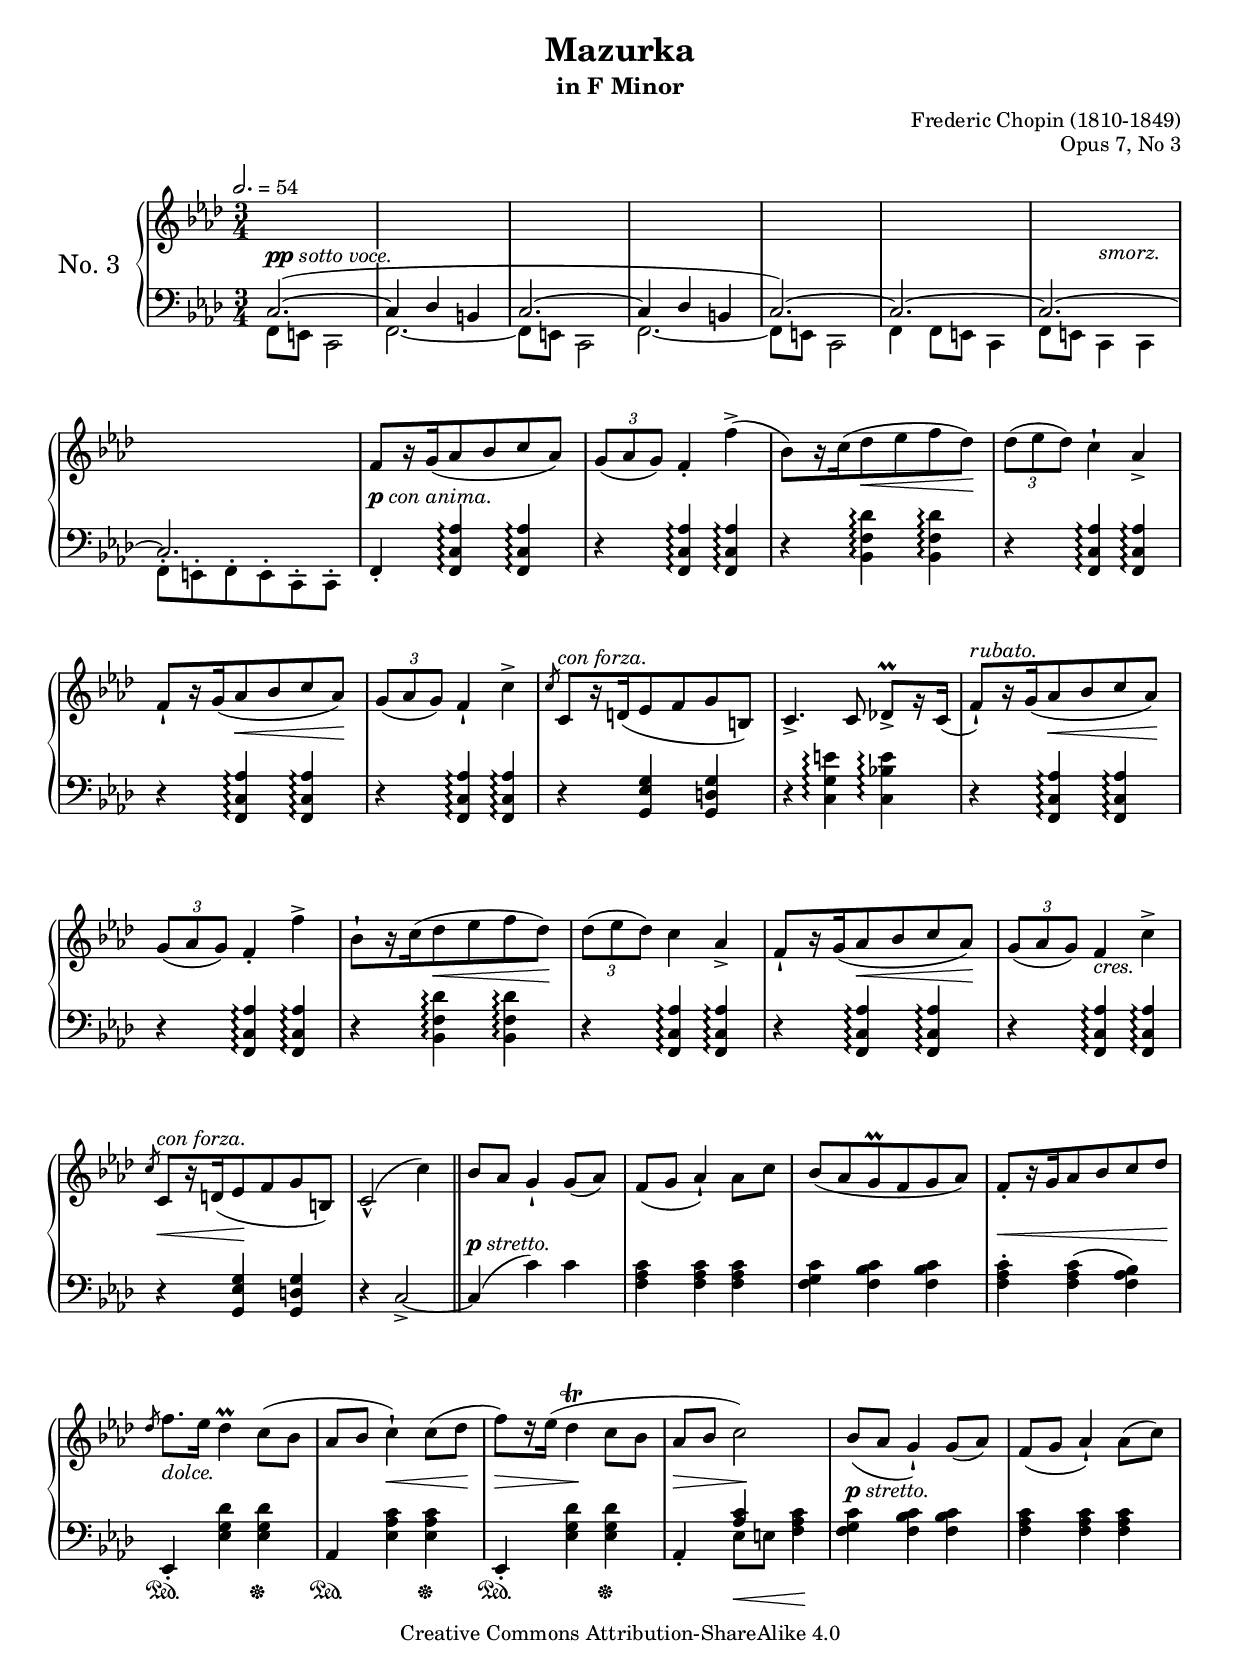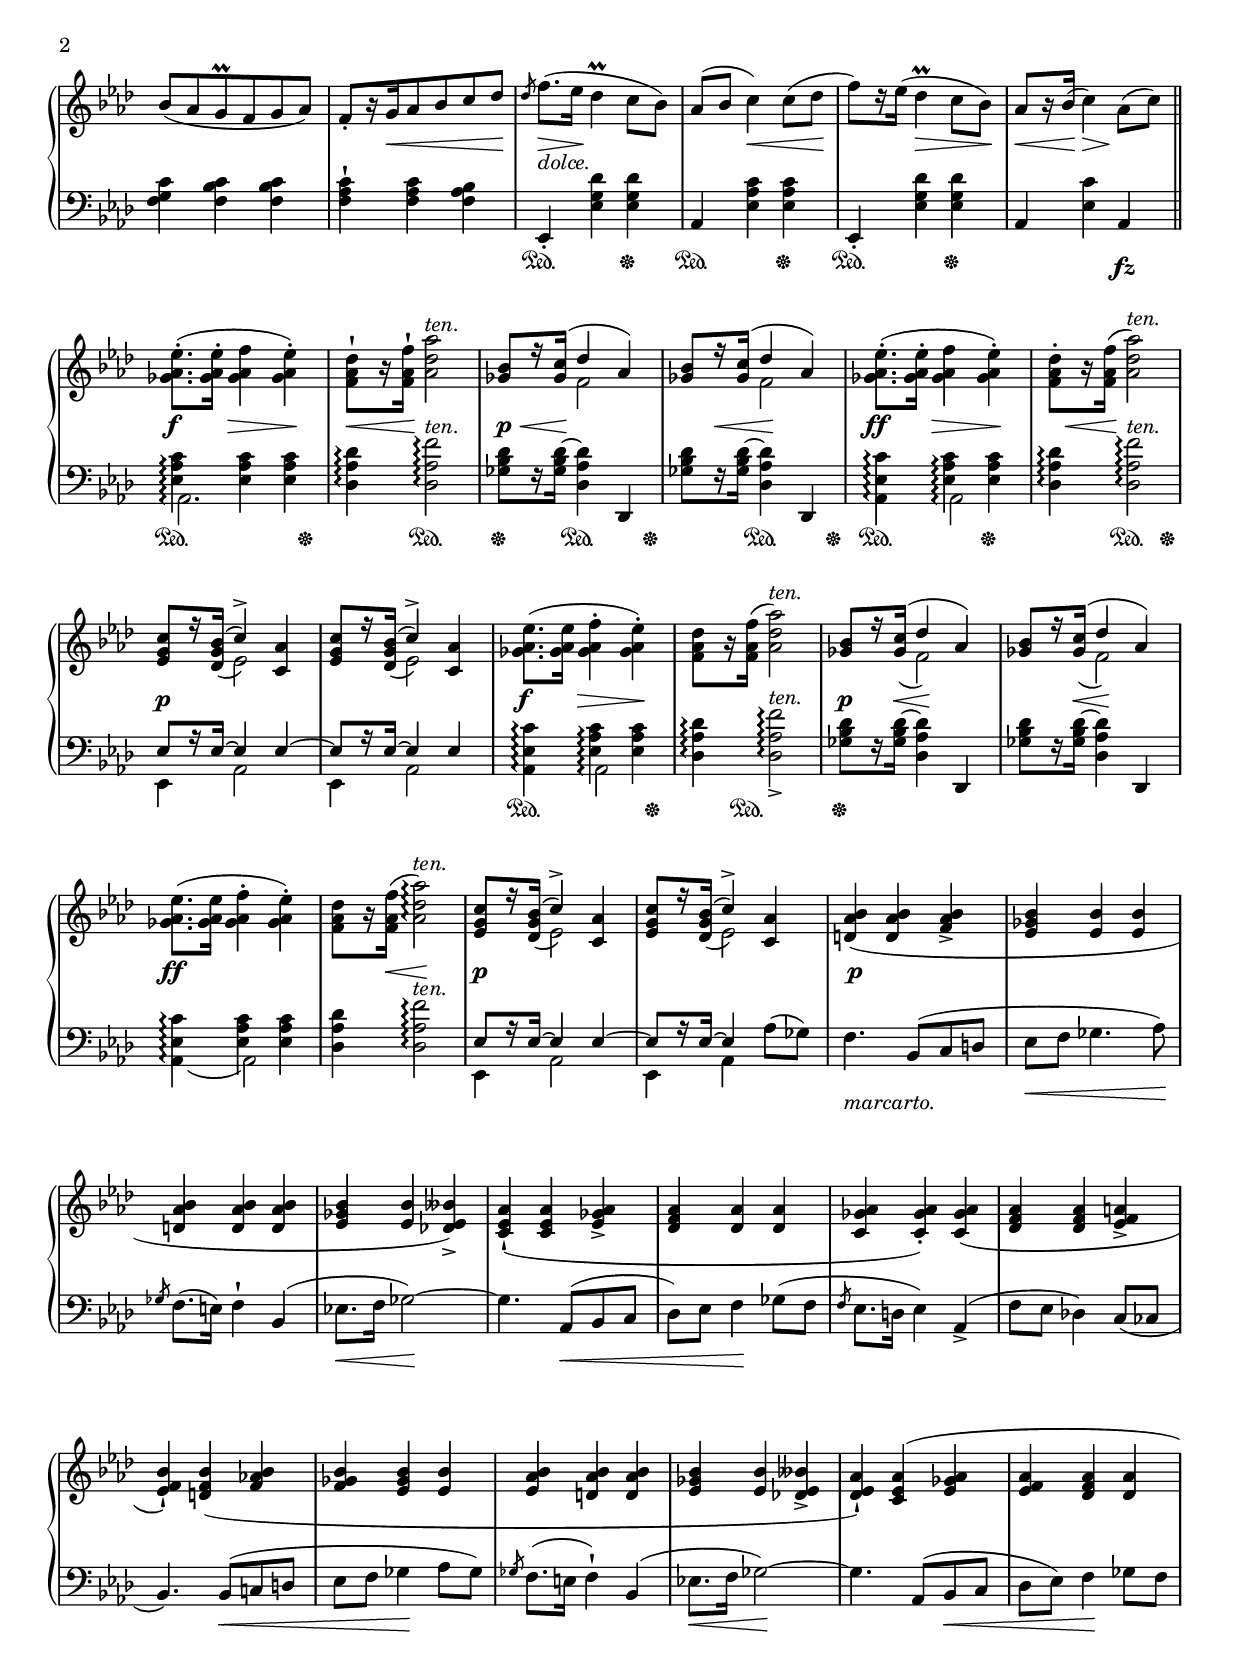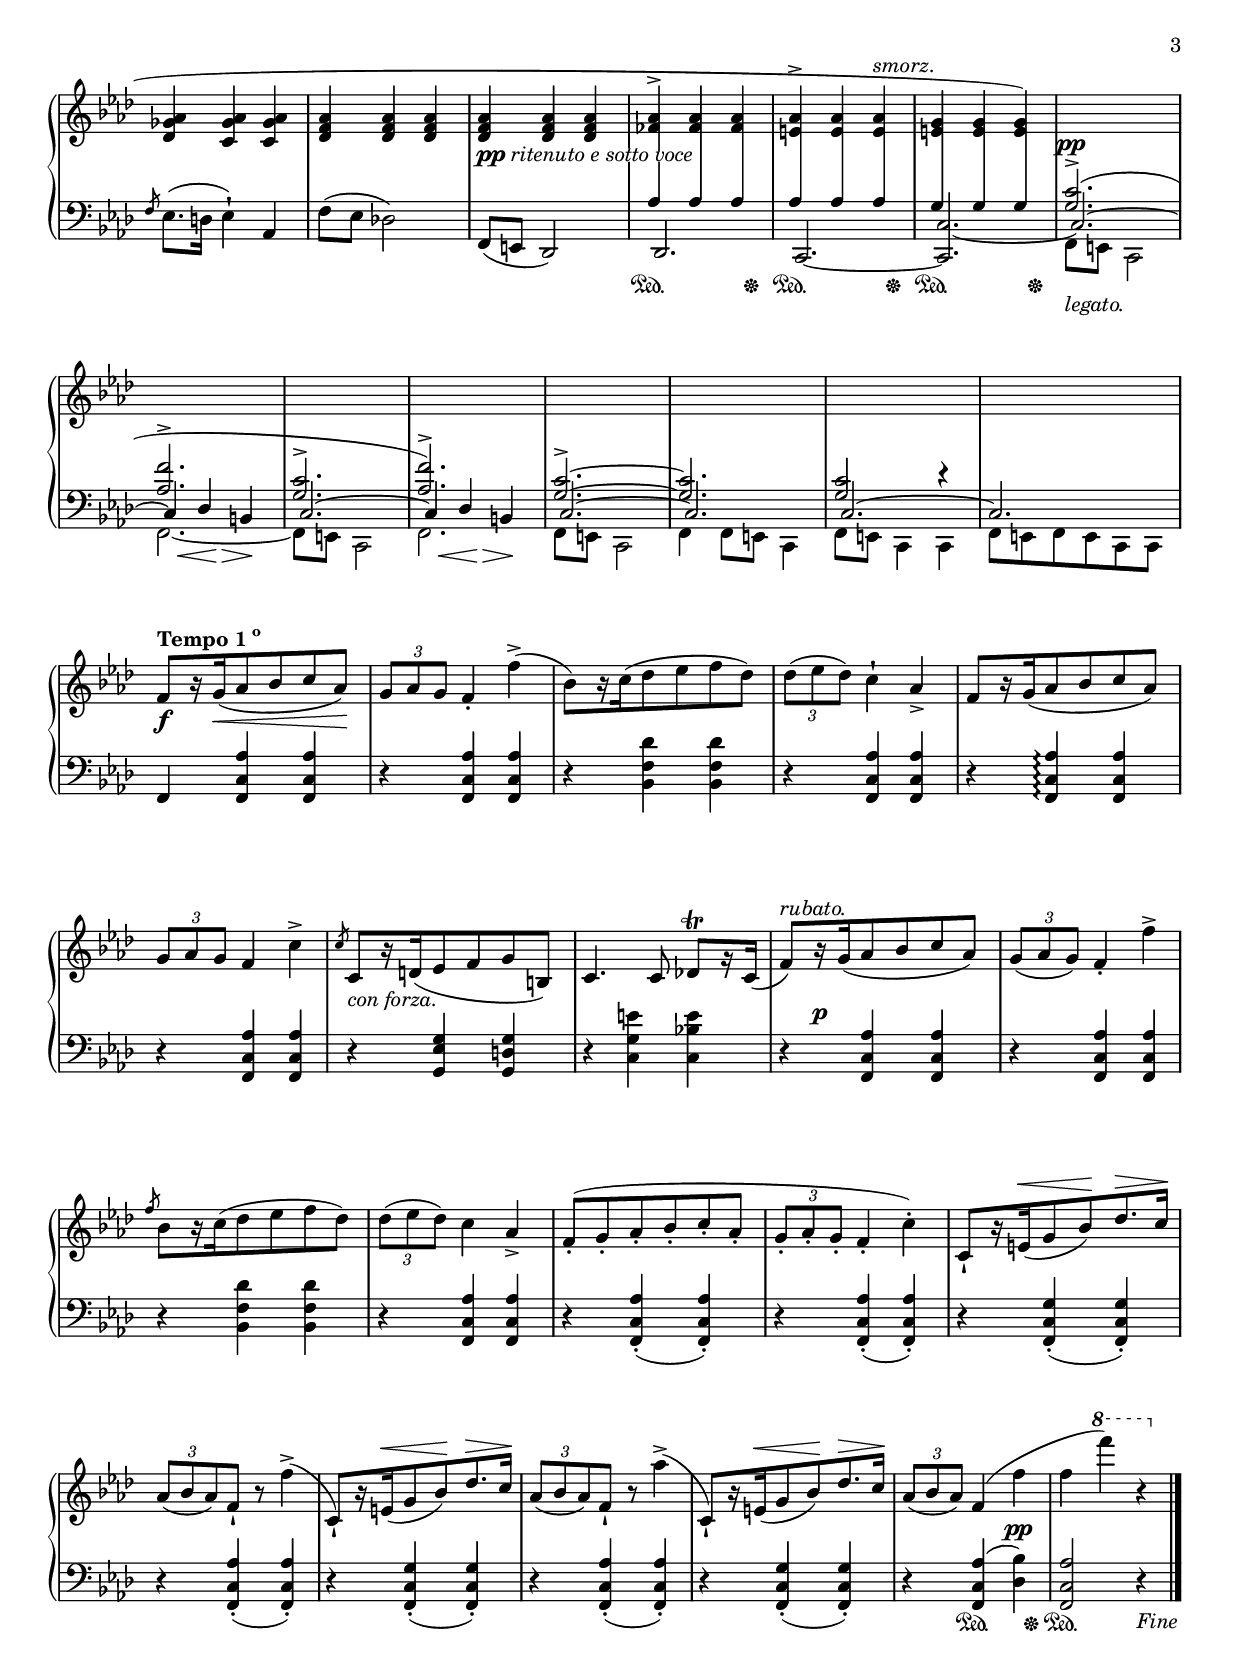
%...+....1....+....2....+....3....+....4....+....5....+....6....+....7....+....

\version "2.20.0"
\language "english"

\header {
  title = "Mazurka"
  subtitle = "in F Minor"
  composer = "Frederic Chopin (1810-1849)"
  opus = "Opus 7, No 3"
  date = "1830 – 1832"
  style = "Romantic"
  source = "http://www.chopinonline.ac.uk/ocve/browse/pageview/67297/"
  
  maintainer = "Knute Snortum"
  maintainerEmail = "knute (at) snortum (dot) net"
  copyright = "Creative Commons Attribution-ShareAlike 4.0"
  
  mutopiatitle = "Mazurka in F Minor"
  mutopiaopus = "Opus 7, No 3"
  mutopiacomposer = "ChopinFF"
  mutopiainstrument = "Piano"
}

sd = \sustainOn 
su = \sustainOff

arpeggioPositionA = \once \override Staff.Arpeggio.positions = #'(-2 . 3)
arpeggioPositionB = \once \override Staff.Arpeggio.positions = #'(-2 . 3)

slurPositionA = \once \override Slur.positions = #'(0 . 0)
slurPositionB = \once \override Slur.positions = #'(0 . 0)
slurPositionC = \once \override Slur.positions = #'(0 . 1.5)

tieShapeA = \shape #'((0 . 0) (0 . 0.2) (0 . 0.2) (0 . 0)) \etc
tieShapeB = \shape #'((0 . 0) (0 . 0.2) (0 . 0.2) (0 . 0)) \etc
tieShapeC = \shape #'((0 . 0) (0 . 0.2) (0 . 0.2) (0 . 0)) \etc
tieShapeD = \shape #'((0 . 0) (0 . 0.2) (0 . 0.2) (0 . 0)) \etc
tieShapeE = \shape #'((0 . 0) (0 . 0.2) (0 . 0.2) (0 . 0)) \etc
tieShapeF = \shape #'((0 . 0) (0 . -0.2) (0 . -0.2) (0 . 0)) \etc
tieShapeG = \shape #'((0 . 0) (0 . -0.2) (0 . -0.2) (0 . 0)) \etc
tieShapeH = \shape #'((0 . 0) (0 . -0.2) (0 . -0.2) (0 . 0.2)) \etc
tieShapeI = \shape #'((0 . 0) (0 . 0.2) (0 . 0.2) (0 . 0)) \etc
tieShapeJ = \shape #'((0 . 0) (0 . 0.2) (0 . 0.2) (0 . 0)) \etc

global = {
  \key f \minor
  \time 3/4
  \accidentalStyle piano
  \override Slur.details.accidental-collision = #1000
}

rightHand = \relative c' {
  \global
  \clef treble
  \tempo 2. = 54
  \omit TupletBracket
  
  s2. * 8 |
  
  \barNumberCheck 9
  f8[ r16 g( af8 bf c af]) |
  \tuplet 3/2 { g8( af g) } f4-. f'->( |
  bf,8)[ r16 c16( df8 ef f df]) |
  \tuplet 3/2 { df8( ef df) } c4-! af-> |
  f8[-! r16 g( af8 bf c af]) |
  \tuplet 3/2 { g8( af g) } f4-! c'4-> |
  \slashedGrace { c8 } c,8[^\markup { \italic "con forza." } 
    r16 d( ef8 f g b,)] |
  c4.-> c8 df8->\prall[ r16 c]( |
  
  \barNumberCheck 17
  f8)[-!^\markup { \italic rubato. } r16 g( af8 bf c af)] |
  \tuplet 3/2 { g8( af g) } f4-. f'-> |
  bf,8[-! r16 c( df8 ef f df)] |
  \tuplet 3/2 { df8( ef df) } c4 af-> |
  f8[-! r16 g( af8 bf c af]) |
  \tuplet 3/2 { g8( af g) } f4 c'-> |
  \slashedGrace { c8 } c,8[^\markup { \italic "con forza." } 
    r16 d( ef8 f g b,)] |
  c2-^( c'4) |
  \bar "||"
  
  \barNumberCheck 25
  bf8 af g4-! g8( af) |
  f8( g af4)-! af8 c |
  bf8( af g\prall f g af) |
  f8-.[ r16 g af8 bf c df] |
  \slashedGrace { df8 } f8. ef16 df4\prall c8( bf |
  af8 bf c4-!) c8( df |
  f8)[ r16 ef]( 
    \tag layout { df4\trill }
    \tag midi { \repeat unfold 4 { ef32 df } }
    c8 bf |
  af8 bf c2) |
  
  \barNumberCheck 33
  bf8( af g4-!) g8( af) |
  f8( g af4)-! af8( c) |
  bf8( af g\prall f g af) |
  f8-.[ r16 g af8 bf c df] |
  \slashedGrace { df8 } f8.( ef16 df4\prall c8 bf) |
  af8( bf c4) c8( df |
  f8)[ r16 ef]( df4\prall c8 bf) |
  af8[ r16 bf]( c4) af8( c) |
  \break
  \bar "||"
  
  \barNumberCheck 41
  <gf af ef'>8.-.( q16-. <gf af f'>4 <gf af ef'>-.) |
  <f af df>8-![ r16 <f af f'>]-! <af df af'>2^\markup { \italic ten. } |
  << { <gf bf>8[ r16 <gf c>]( df'4 af) } \\ { s4 f2 } >> |
  << { <gf bf>8[ r16 <gf c>]( df'4 af) } \\ { s4 f2 } >> |
  <gf af ef'>8.-.( q16-. <gf af f'>4 <gf af ef'>-.) |
  <f af df>8-.[ r16 <f af f'>]( <af df af'>2)^\markup { \italic ten. } |
  <<
    {  
      <ef g c>8[ r16 <df g bf>]( c'4->) <c, af'> |
      <ef g c>8[ r16 <df g bf>]( c'4->) <c, af'> |
    }
    \\
    {  
      s8 s16 \hideNotes \slurPositionA df16( \unHideNotes ef2) | 
      s8 s16 \hideNotes \slurPositionB df16( \unHideNotes ef2) |
    }
  >> 
  <gf af ef'>8.( q16 <gf af f'>4-. <gf af ef'>-.) |
  <f af df>8[ r16 <f af f'>]( <af df af'>2)^\markup { \italic ten. } |
  
  \barNumberCheck 51
  << 
    { <gf bf>8[ r16 <gf c>]( df'4 af) } 
    \\ 
    { s8. \hideNotes gf16( \unHideNotes f2) } 
  >> |
    << 
    { <gf bf>8[ r16 <gf c>]( df'4 af) } 
    \\ 
    { s8. \hideNotes gf16( \unHideNotes f2) } 
  >> |
  <gf af ef'>8.( q16 <gf af f'>4-. <gf af ef'>-.) |
  <f af df>8[ r16 <f af f'>]( <af df af'>2)^\markup { \italic ten. } 
    \arpeggio |
  <<
    {  
      <ef g c>8[ r16 <df g bf>]( c'4->) <c, af'> |
      <ef g c>8[ r16 <df g bf>]( c'4->) <c, af'> |
    }
    \\
    {  
      s8 s16 \hideNotes \slurPositionA df16( \unHideNotes ef2) | 
      s8 s16 \hideNotes \slurPositionB df16( \unHideNotes ef2) |
    }
  >> 
  
  \barNumberCheck 57
  <d af' bf>4( q <f af bf>-> |
  <ef gf bf>4 <ef bf'> q |
  <d af' bf>4 q q |
  <ef gf bf>4 <ef bf'> <df ef bff'>-\tweak Y-offset -5 ->) |
  <c ef af>4-!( q <ef gf af>-> |
  <df f af>4 <df af'> q |
  <c gf' af> q-.) q( |
  <df f af>4 q <ef f a>-> |
  <ef f bf>4-!) <d f bf>( <f af bf> |
  <f gf bf>4 <ef gf bf> <ef bf'> |
  <ef af bf>4 <d af' bf> q |
  <ef gf bf>4 <ef bf'> <df ef bff'>-> |
  <df ef af>4-!) <c ef af>^( <ef gf af> |
  <ef f af>4 <df f af> <df af'> |
  <df gf af>4 <c gf' af> q |
  <df f af>4 q q |
  
  \barNumberCheck 73
  <df f af>4 q q |
  <ff af>^> q q |
  <e af>^> q q^\markup { \italic smorz. } |
  <e g> q q) |
  s2. * 8 |
  
  \barNumberCheck 85
  \tempo \markup { "Tempo 1" \super "o" }
  f8[ r16 g( af8 bf c af)] |
  \tuplet 3/2 { g8 af g } f4-. f'->( |
  bf,8)[ r16 c( df8 ef f df)] |
  \tuplet 3/2 { df8( ef df) } c4-! af-> |
  f8[ r16 g( af8 bf c af)] |
  \tuplet 3/2 { g8 af g } f4 c'-> |
  \slashedGrace { c8 } c,8[ r16 d( ef8 f g b,)]
  c4. c8 
    \tag layout { df8[\trill }
    \tag midi { \repeat unfold 2 { ef32 df } }
    r16 c(] |
  
  \barNumberCheck 93
  f8)[^\markup { \italic "rubato." } r16 g( af8 bf c af)] |
  \tuplet 3/2 { g8( af g) } f4-. f'-> |
  \slashedGrace { f8 } bf,8[ r16 c( df8 ef f df)] |
  \tuplet 3/2 { df8( ef df) } c4 af-> |
  f8(-. g-. af-. bf-. c-. af-. |
  \tuplet 3/2 { g-. af-. g-. } f4-. c'-.)
  c,8-![ r16 e(^\< g8 bf\! ) df8.^\> c16]\! | 
  \tuplet 3/2 { af8[( bf af) } f]-! r f'4->( |
  c,8-!)[ r16 e(^\< g8 bf\! ) df8.^\> c16]\! | 
  \tuplet 3/2 { af8[( bf af) } f]-! r af'4->( |
  c,,8-!)[ r16 e(^\< g8 bf\! ) df8.^\> c16]\! |
  \tuplet 3/2 { af8( bf af) } f4( f' |
  f4 \ottava #1 f'') r |
  \bar "|."
}

leftHand = \relative c {
  \global
  \clef bass
  \override Beam.auto-knee-gap = 4
  
  <<
    {
      c2.(-\tieShapeA ~  |
      c4 df b |
      c2.-\tieShapeB ~ |
      c4 df b |
      c2.)-\tieShapeC ~ |
      c2.-\tieShapeD ~ |
      c2.-\tieShapeE ~ |
      c2. |
    }
    \\
    {
      f,8 e c2 |
      f2.~ |
      f8 e c2 |
      f2.~ |
      f8 e c2 |
      f4 f8 e c4 |
      f8 e c4 c |
      f8^. e^. f^. e^. c^. c^. |
    }
  >> 
  
  \barNumberCheck 9
  f4-. <f c' af'>\arpeggio q\arpeggio |
  r4 <f c' af'>\arpeggio q\arpeggio |
  r4 <bf f' df'>\arpeggio q \arpeggio |
  \repeat unfold 3 { r4 <f c' af'>\arpeggio q\arpeggio } |
  r4 <g ef' g> <g d' g> |
  r4 <c g' e'>\arpeggio <c bf' e>\arpeggio |
  
  \barNumberCheck 17
  r4 <f, c' af'>\arpeggio q\arpeggio |
  r4 <f c' af'>\arpeggio q\arpeggio |
  r4 <bf f' df'>\arpeggio q \arpeggio |
  \repeat unfold 3 { r4 <f c' af'>\arpeggio q\arpeggio } | 
  r4 <g ef' g> <g d' g> |
  r4 c2->\tieShapeF ~ |
  
  \barNumberCheck 25
  c4( c') c |
  <f, af c>4 q q |
  <f g c>4 <f bf c> q |
  <f af c>4-. q( <f af bf>) |
  ef,4-. <ef' g df'> q |
  af,4 <ef' af c> q |
  ef,4-. <ef' g df'> q |
  af,4-. << { <af' c>4 } \\ { ef8[ e] } >> <f af c>4 |
  
  \barNumberCheck 33
  <f g c>4 <f bf c> q |
  <f af c>4 q q |
  <f g c>4 <f bf c> q |
  <f af c>4-! q <f af bf> |
  ef,4-.^\markup { \italic dolce. } <ef' g df'> q |
  af,4 <ef' af c> q |
  ef,4-. <ef' g df'> q |
  af,4 <ef' c'> af, |
  
  \barNumberCheck 41
  << 
    { \voiceFour \arpeggioPositionA <ef' af c>4 \arpeggio q q } 
    \\ 
    { \voiceTwo af,2. } 
  >>
  <df af' df>4\arpeggio <df af' f'>2^\markup { \italic ten. } \arpeggio |
  <gf bf df>8[ r16 <gf bf df>]~ <df af' df>4 df, |
  <gf' bf df>8[ r16 <gf bf df>]~ <df af' df>4 df, |
  << 
    { 
      \voiceFour <af' ef' c'>4\arpeggio 
        \arpeggioPositionB <ef' af c>\arpeggio q |
    } 
    \\ 
    { s4 \voiceTwo af,2 | } 
  >> 
  <df af' df>4\arpeggio <df af' f'>2^\markup { \italic ten. } \arpeggio |
  <<
    { 
      ef8[ r16 ef]~ ef4 ef~ |
      ef8[ r16 ef]~ ef4 ef |
    }
    \\
    {  
      ef,4 af2 |
      ef4 af2 |
    }
  >> 
  << 
    { 
      \voiceFour <af ef' c'>4\arpeggio 
        \arpeggioPositionB <ef' af c>\arpeggio q |
    } 
    \\ 
    { 
      s4 \voiceTwo af,2 | 
    } 
  >>   
  <df af' df>4\arpeggio <df af' f'>2_>^\markup { \italic ten. } \arpeggio |
  
  \barNumberCheck 51
  <gf bf df>8[ r16 <gf bf df>]~ <df af' df>4 df, |
  <gf' bf df>8[ r16 <gf bf df>]~ <df af' df>4 df, |
  << 
    { 
      \voiceFour <af' ef' c'>4\arpeggio 
        \arpeggioPositionB <ef' af c> q |
    } 
    \\ 
    { 
      \hideNotes af,4( \unHideNotes \voiceTwo af2) | 
    } 
  >>
  <df af' df>4 <df af' f'>2^\markup { \italic ten. } \arpeggio |
  <<
    { 
      ef8[ r16 ef]~ ef4 ef-\tieShapeG ~ |
      ef8[ r16 ef]~ ef4 s |
    }
    \\
    {  
      ef,4 af2 |
      ef4 af4 af'8^( gf) |
    }
  >> 
  
  \barNumberCheck 57
  f4. bf,8( c d |
  ef8 f gf4. af8) |
  \slashedGrace { gf8 } f8.( e16) f4-! bf,( |
  ef8. f16 gf2)~ |
  gf4. af,8( bf c |
  df8) ef f4 gf8( f |
  \slashedGrace { f8 } ef8. d16 ef4) af,4->( |
  f'8 ef df4) c8( cf |
  bf4.) bf8( c d |
  ef8 f gf4 af8 gf) |
  \slashedGrace { gf8 } f8.( e16 f4-!) bf,( |
  ef8. f16 gf2)~ |
  gf4. af,8( bf c
  df8 ef) f4 gf8 f |
  \slashedGrace { f8 } ef8.( d16 ef4-!) af, |
  \slurPositionC f'8( ef df2) |
  
  \barNumberCheck 73
  \context Voice = "2" { f,8( e df2)~ } |
  << 
    { \crossStaff { af''4 af af | af af af | g g g | } }
    \\ 
    {}
    \\
    { df,2. | c2._~ | <c c'-\tieShapeH _~>2. | } 
  >> 
  <<
    { 
      <g'' c>2.->( | <af f'>2.->  <g c>2.-> |  <af f'>2.->) | <g c>2.->~ 
        | q2. | q2 \tweak Y-offset 3.5 r4 | 
    }
    \\
    { 
      f,8 e c2 | f2.~ | f8 e c2 | f2. | f8 e c2 | f4 f8 e c4 | f8 e c4 c | 
        f8 e f e c c | 
    }
    \\
    { 
      c'2.~ | c4 df b | c2.-\tieShapeI ~ | c4 df b | c2.~ | c2. | 
        c2.-\tieShapeJ ~ | c2. | 
    }
  >> 
  \break
  
  \barNumberCheck 85
  f,4 <f c' af'> q |
  r4 <f c' af'> q |
  r4 <bf f' df'> q |
  r4 <f c' af'> q | 
  r4 <f c' af'>\arpeggio q |
  r4 <f c' af'> q |
  r4 <g ef' g> <g d' g> |
  r4 <c g' e'> <c bf' e> |
  
  \barNumberCheck 93
  r4 <f, c' af'> q | 
  r4 <f c' af'> q | 
  r4 <bf f' df'> q |
  r4 <f c' af'> q |
  r4 <f c' af'>-.( q-.) |
  r4 <f c' af'>-.( q-.) |
  r4 <f c' g'>-.( q-.) |
  r4 <f c' af'>-.( q-.) |
  r4 <f c' g'>-.( q-.) |
  r4 <f c' af'>-.( q-.) |
  r4 <f c' g'>-.( q-.) |
  r4 <f c' af'>( <df' bf'>) |
  <f, c' af'>2 r4 |
}

pedal = {
  s2. * 8 |
  
  \barNumberCheck 9
  s2. * 8 |
  
  \barNumberCheck 17
  s2. * 8 |
  
  \barNumberCheck 25
  s2. * 4 |
  \repeat unfold 3 { s4\sd s s\su } |
  s4 s\< s\! |
  
  \barNumberCheck 33
  s2. * 4 |
  \repeat unfold 3 { s4\sd s s\su } |
  s2 s4\fz |
  
  \barNumberCheck 41
  s2\sd s8 s\su |
  s4 s2\sd |
  s4\su s4.\sd s16 s\su |
  s4 s4.\sd s16 s\su |
  s4\sd s s\su |
  s4 s\sd s8 s\su |
  s2. * 2 |
  s4\sd s s8 s\su |
  s8. s16\sd s2 <>\su |
  
  \barNumberCheck 51
  s2. * 6 |
  
  \barNumberCheck 57
  s2._\markup { \italic marcarto. } |
  s2\< s8 s\! |
  s2. |
  s4\< s2\! |
  s4. s8\< s4 |
  s4 s\! s |
  s2. * 2 |
  s4. s8\< s4 |
  s4 s\! s |
  s2. |
  s4\< s2\! |
  s2 s4\< |
  s4 s\! s |
  s2. * 2 |
  
  \barNumberCheck 73
  s2. |
  \repeat unfold 3 { s2\sd s8 s\su } |
  s2.-\markup { \italic legato. } |
  s8 s\< s s\> s\! s |
  s2. |
  s8 s\< s s\> s\! s |
  s2. * 4 |
  
  \barNumberCheck 85
  s2. * 8 |
  
  \barNumberCheck 93
  s2. * 11 |
  s4 s\sd s8 s\su |
  s2\sd s4^"Fine" |
}

dynamics = {
  \tag layout { s2.-\markup { \dynamic pp \whiteout "sotto voce." } } |
  \tag midi { s2.\pp } |
  s2. * 5 |
  s4 s2_"smorz."
  s2.
  
  \barNumberCheck 9
  \tag layout { s2.-\markup { \dynamic p "con anima." } } |
  \tag midi { s2.\p } |
  s2. |
  s4 s4.\< s8\! |
  s2. |
  s4 s4.\< s8\! |
  s2. * 3 |
  
  \barNumberCheck 17
  s4 s4.\< s8\! |
  s2. |
  s4 s4.\< s8\! |
  s2. |
  s4 s4.\< s8\! |
  s4 s2^"cres." |
  s4\< s2\! |
  s2. |
  
  \barNumberCheck 25
  \tag layout { s2.-\markup { \dynamic p stretto. } } |
  \tag midi { s2.\p }
  s2. * 2 |
  s2\< s8 s\! |
  s2.^"dolce." |
  s4 s\< s8 s\! |
  s4\> s\! s |
  s4\> s2\! |
  
  \barNumberCheck 33
  \tag layout { s2.-\markup { \dynamic p stretto. } } |
  \tag midi { s2.\p }
  s2. * 2 |
  s8 s16 s\< s4 s8 s\! |
  s8.\> s16\! s2 |
  s4 s4\< s8 s\! |
  s4 s4\> a8 s\! |
  s8.\< s16\! s8.\> s16\! s4 | 
  
  \barNumberCheck 41
  s4\f s\> s\! |
  s8\< s16 s\! s2 |
  s8\p\< s16 s\! s2 |
  s8 s16\< s s2\! |
  s4\ff s\> s\! |
  s16 s\< s s\! s2 |
  s2.\p |
  s2. |
  s4\f s\> s\! | 
  s2. |
  
  \barNumberCheck 51
  s8.\p s16\< s4\! s |
  s8. s16\< s4\! s |
  s2.\ff |
  s8. s16\< s16\! s s8 s4 |  
  s2.\p |
  s2. |
  
  \barNumberCheck 57
  s2.\p |
  s2. * 15 |
  
  \barNumberCheck 73
  \tag layout { s2.-\markup { 
    \dynamic pp \whiteout \italic { ritenuto e sotto voce } } } |
  \tag midi { s2.\pp }
  s2. * 3 |
  s2.\pp |
  s2. * 7
  
  \barNumberCheck 85
  s8.\f s16\< s4 s8 s\! |
  s2. * 5 |
  s2.^"con forza." |
  s2. |
  
  \barNumberCheck 93
  s8 s\p s2 |
  s2. * 10 |
  s2 s4\pp |
  s2. |
}

#(set-global-staff-size 18) % default 20

\paper {
  ragged-right = ##f % set to false after editing 
  ragged-last-bottom = ##f % set to false after editing 

  markup-system-spacing = 
    #'((basic-distance . 2)
       (padding . 1)) % defaults: 1, 0.5
    
  system-system-spacing =
    #'((basic-distance . 12) 
       (minimum-distance . 8)
       (padding . 3)
       (stretchability . 60)) % defaults: 12, 8, 1, 60
      
  last-bottom-spacing = 
    #'((basic-distance . 2)
       (minimum-distance . 1)
       (padding . 2)
       (stretchability . 30)) % defaults 1, 0, 1, 30
    
  %#(set-paper-size "letter") % for testing only
  
  % These settings are scaled to paper-size
  top-margin = 12\mm % default 5
  bottom-margin = 12\mm % default 6
  left-margin = 10\mm % default 10
  right-margin = 10\mm % default 10
}

% Typeset only
\score {
  \keepWithTag layout
  \new PianoStaff \with { instrumentName = \markup \huge "No. 3" } 
  <<
    \new Staff = "upper" \rightHand
    \new Dynamics = "dynamics" \dynamics
    \new Staff = "lower" \leftHand
    \new Dynamics = "pedal" \pedal 
  >>
  \layout {
    \context {
      \Score
      \omit BarNumber % Uncomment after editing
    }
    \context {
      \PianoStaff
      \consists #Span_stem_engraver
    }
  }
}

\include "articulate.ly"

% Midi only
\score {
  \keepWithTag midi
  \articulate {
    <<
      \new Staff = "upper" << \rightHand \pedal \dynamics >>
      \new Staff = "lower" << \leftHand \pedal \dynamics >>
    >>
  }
  \midi {
    \context {
      \Staff
      \consists "Dynamic_performer"
    }
    \context {
     \Voice
     \remove "Dynamic_performer"
    }    
  }
}
